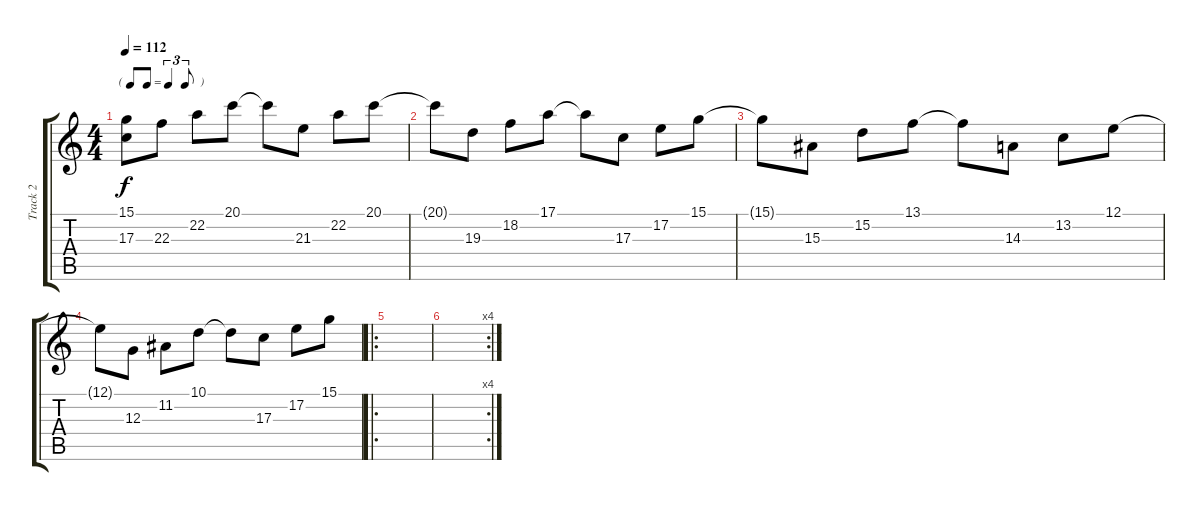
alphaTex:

\track ("Track 2" "Track 2") {instrument acousticgrandpiano}
\staff {score tabs}
\tuning (E4 B3 G3 D3 A2 E2) {hide}
\ts (4 4)
\tf triplet8th
\tempo 112
\clef g2
\ks c
(15.1{t} 17.3{t}).8{dy f} 22.3.8 22.2.8 20.1.8 20.1{t}.8 21.3.8 22.2.8 20.1.8 |
20.1{t}.8 19.3.8 18.2.8 17.1.8 17.1{t}.8 17.3.8 17.2.8 15.1.8 |
15.1{t}.8 15.3.8 15.2.8 13.1.8 13.1{t}.8 14.3.8 13.2.8 12.1.8 |
12.1{t}.8 12.3.8 11.2.8 10.1.8 10.1{t}.8 17.3.8 17.2.8 15.1.8 |
\ro
|
\rc 4
